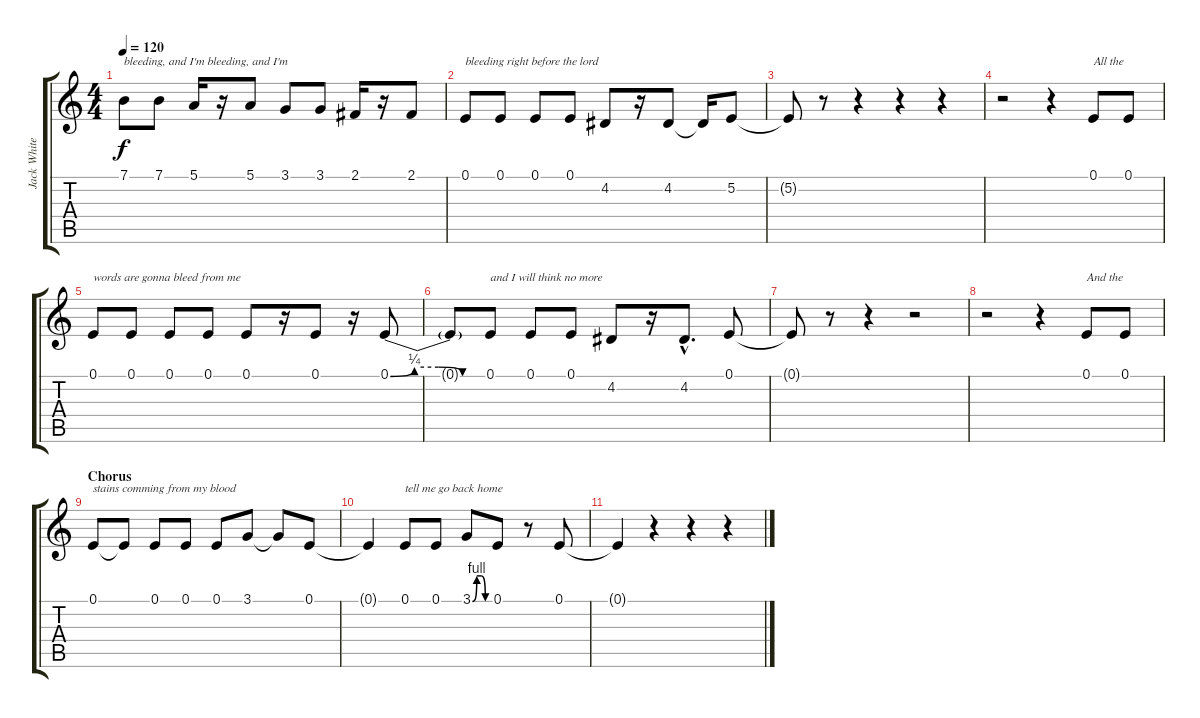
\track ("Jack White - Voice" "Jack White") {instrument oboe}
\staff {score tabs}
\tuning (E4 B3 G3 D3 A2 E2) {hide}
\ts (4 4)
\tempo 120
\clef g2
\ks c
7.1.8{txt "bleeding, and I'm bleeding, and I'm" dy f} 7.1.8 5.1.16 r.16 5.1.8 3.1.8 3.1.8 2.1.16 r.16 2.1.8 |
0.1.8{txt "bleeding right before the lord"} 0.1.8 0.1.8 0.1.8 4.2.8 r.16 4.2.8 4.2{t}.16 5.2.8 |
5.2{t}.8 r.8 r.4 r.4 r.4 |
r.2 r.4 0.1.8{txt "All the"} 0.1.8 |
0.1.8{txt "words are gonna bleed from me"} 0.1.8 0.1.8 0.1.8 0.1.8 r.16 0.1.8 r.16 0.1{be (custom 0 0 15 1 30 1 45 0 60 0)}.8 |
0.1{t}.8 0.1.8{txt "and I will think no more"} 0.1.8 0.1.8 4.2.8 r.16 4.2{hac}.8{d} 0.1.8 |
0.1{t}.8 r.8 r.4 r.2 |
r.2 r.4 0.1.8{txt "And the"} 0.1.8 |
\section ("" "Chorus")
0.1.8{txt "stains comming from my blood"} 0.1{t}.8 0.1.8 0.1.8 0.1.8 3.1.8 3.1{t}.8 0.1.8 |
0.1{t}.4 0.1.8{txt "tell me go back home"} 0.1.8 3.1{be (custom 0 0 15 4 30 4 45 0 60 0)}.8 0.1.8 r.8 0.1.8 |
0.1{t}.4 r.4 r.4 r.4
